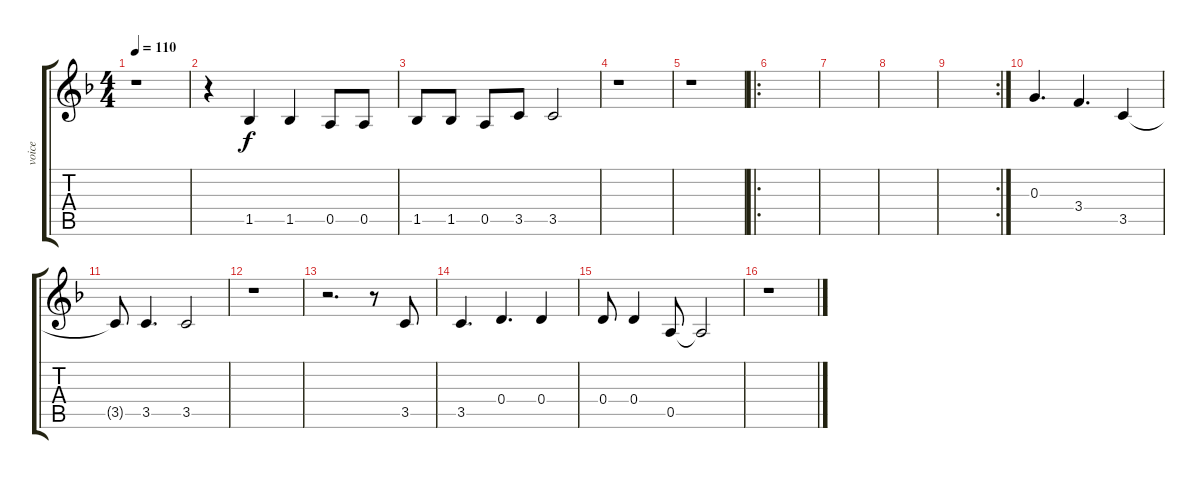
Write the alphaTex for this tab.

\track ("voice" "voice") {instrument acousticguitarsteel}
\staff {score tabs}
\tuning (E4 B3 G3 D3 A2 E2) {hide}
\ts (4 4)
\tempo 110
\clef g2
\ks f
r.1{dy f} |
r.4 1.5.4 1.5.4 0.5.8 0.5.8 |
1.5.8 1.5.8 0.5.8 3.5.8 3.5.2 |
r.1 |
r.1 |
\ro
|
|
|
\rc 2
|
0.3.4{d} 3.4.4{d} 3.5.4 |
3.5{t}.8 3.5.4{d} 3.5.2 |
r.1 |
r.2{d} r.8 3.5.8 |
3.5.4{d} 0.4.4{d} 0.4.4 |
0.4.8 0.4.4 0.5.8 0.5{t}.2 |
r.1
